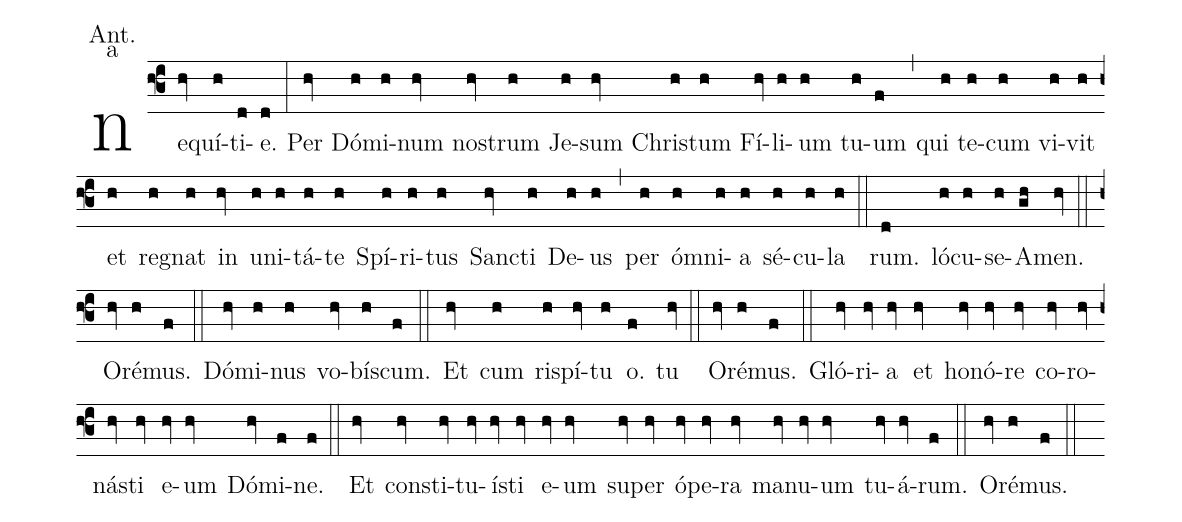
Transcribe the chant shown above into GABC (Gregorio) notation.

annotation: Ant.;
annotation: a;
%%
(f3)
ne(hv)quí(h)ti(d)e.(d) (:)
Per(hv) Dó(h)mi(h)num(hv) nos(hv)trum(h) Je(h)sum(hv) Chris(h)tum(h) Fí(hv)li(h)um(h) tu(h)um(f) (,)
qui(h) te(h)cum(h) vi(h)vit(h) et(h) reg(h)nat(h) in(hv) u(h)ni(h)tá(h)te(h) Spí(h)ri(h)tus(h) Sanc(hv)ti(h) De(h)us(h) (,)
per(h) óm(h)ni(h)a(h) sé(h)cu(h)la(h) (::)
rum.(d) ló(h)cu(h)se(h)A(gh)men.(hv) (::)
O(hv)ré(h)mus.(f) (::)
Dó(hv)mi(h)nus(h) vo(hv)bís(h)cum.(f) (::)
Et(hv) cum(h) ri(h)spí(hv)tu(h) o.(f) tu(hv) (::)
O(hv)ré(h)mus.(f) (::)
Gló(hv)ri(hv)a(hv) et(hv) ho(hv)nó(hv)re(hv) co(hv)ro(hv)nás(hv)ti(hv) e(hv)um(hv) Dó(hv)mi(f)ne.(f) (::)
Et(hv) con(hv)sti(hv)tu(hv)ís(hv)ti(hv) e(hv)um(hv) su(hv)per(hv) ó(hv)pe(hv)ra(hv) ma(hv)nu(hv)um(hv) tu(hv)á(hv)rum.(f) (::)
O(hv)ré(h)mus.(f) (::)
